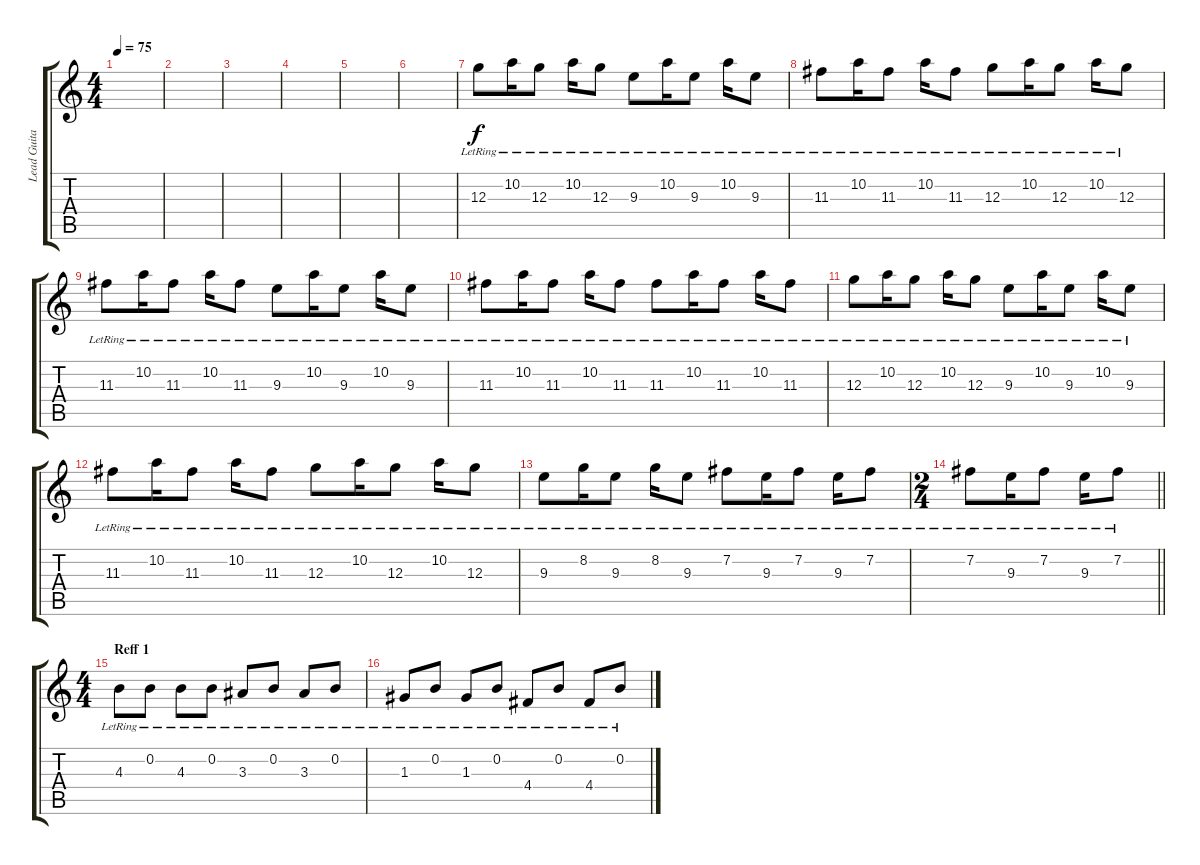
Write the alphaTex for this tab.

\track ("Lead Guitar 1 - Lukman" "Lead Guita") {instrument acousticguitarsteel}
\staff {score tabs}
\tuning (E4 B3 G3 D3 A2 E2) {hide}
\ts (4 4)
\tempo 75
\clef g2
\ks c
|
|
|
|
|
|
12.3{lr}.8{balance 13} 10.2{lr}.16 12.3{lr}.8 10.2{lr}.16 12.3{lr}.8 9.3{lr}.8 10.2{lr}.16 9.3{lr}.8 10.2{lr}.16 9.3{lr}.8 |
11.3{lr}.8 10.2{lr}.16 11.3{lr}.8 10.2{lr}.16 11.3{lr}.8 12.3{lr}.8 10.2{lr}.16 12.3{lr}.8 10.2{lr}.16 12.3{lr}.8 |
11.3{lr}.8 10.2{lr}.16 11.3{lr}.8 10.2{lr}.16 11.3{lr}.8 9.3{lr}.8 10.2{lr}.16 9.3{lr}.8 10.2{lr}.16 9.3{lr}.8 |
11.3{lr}.8 10.2{lr}.16 11.3{lr}.8 10.2{lr}.16 11.3{lr}.8 11.3{lr}.8 10.2{lr}.16 11.3{lr}.8 10.2{lr}.16 11.3{lr}.8 |
12.3{lr}.8 10.2{lr}.16 12.3{lr}.8 10.2{lr}.16 12.3{lr}.8 9.3{lr}.8 10.2{lr}.16 9.3{lr}.8 10.2{lr}.16 9.3{lr}.8 |
11.3{lr}.8 10.2{lr}.16 11.3{lr}.8 10.2{lr}.16 11.3{lr}.8 12.3{lr}.8 10.2{lr}.16 12.3{lr}.8 10.2{lr}.16 12.3{lr}.8 |
9.3{lr}.8 8.2{lr}.16 9.3{lr}.8 8.2{lr}.16 9.3{lr}.8 7.2{lr}.8 9.3{lr}.16 7.2{lr}.8 9.3{lr}.16 7.2{lr}.8 |
\ts (2 4)
\barLineRight lightlight
7.2{lr}.8 9.3{lr}.16 7.2{lr}.8 9.3{lr}.16 7.2{lr}.8 |
\ts (4 4)
\section ("" "Reff 1")
4.3{lr}.8{balance 4} 0.2{lr}.8 4.3{lr}.8 0.2{lr}.8 3.3{lr}.8 0.2{lr}.8 3.3{lr}.8 0.2{lr}.8 |
1.3{lr}.8 0.2{lr}.8 1.3{lr}.8 0.2{lr}.8 4.4{lr}.8 0.2{lr}.8 4.4{lr}.8 0.2{lr}.8
